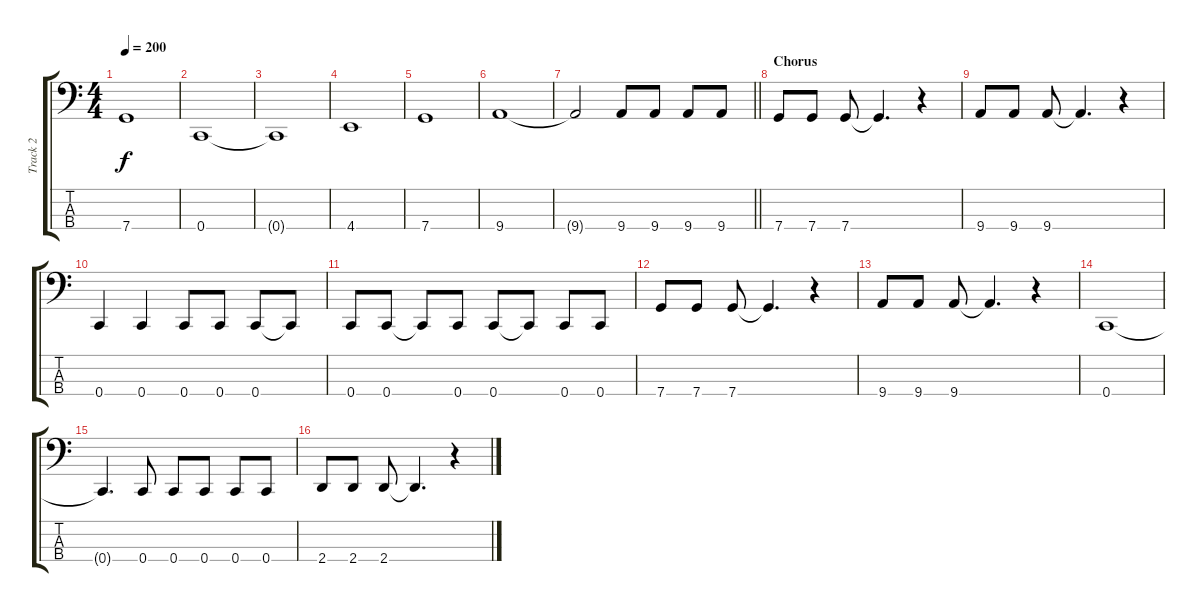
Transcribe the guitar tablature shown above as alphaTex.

\track ("Track 2" "Track 2") {instrument electricbasspick}
\staff {score tabs}
\tuning (F2 C2 G1 C1) {hide}
\ts (4 4)
\tempo 200
\clef f4
\ks c
7.4.1{dy f} |
0.4.1 |
0.4{t}.1 |
4.4.1 |
7.4.1 |
9.4.1 |
\barLineRight lightlight
9.4{t}.2 9.4.8 9.4.8 9.4.8 9.4.8 |
\section ("" "Chorus")
7.4.8 7.4.8 7.4.8 7.4{t}.4{d} r.4 |
9.4.8 9.4.8 9.4.8 9.4{t}.4{d} r.4 |
0.4.4 0.4.4 0.4.8 0.4.8 0.4.8 0.4{t}.8 |
0.4.8 0.4.8 0.4{t}.8 0.4.8 0.4.8 0.4{t}.8 0.4.8 0.4.8 |
7.4.8 7.4.8 7.4.8 7.4{t}.4{d} r.4 |
9.4.8 9.4.8 9.4.8 9.4{t}.4{d} r.4 |
0.4.1 |
0.4{t}.4{d} 0.4.8 0.4.8 0.4.8 0.4.8 0.4.8 |
2.4.8 2.4.8 2.4.8 2.4{t}.4{d} r.4
